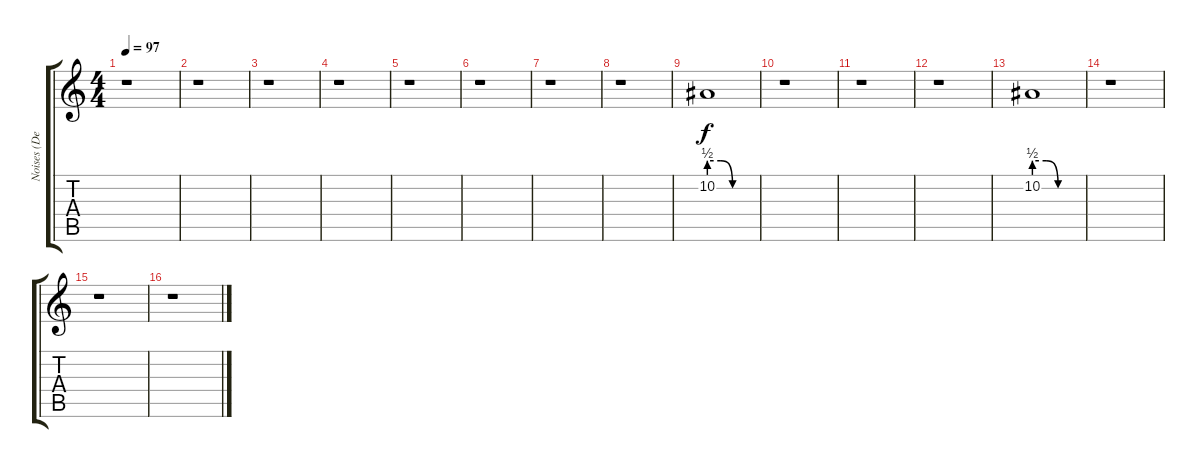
\track ("Noises (Delay)" "Noises (De") {instrument pad5bowed}
\staff {score tabs}
\tuning (E4 B3 G3 D3 A2 E2) {hide}
\ts (4 4)
\tempo 97
\clef g2
\ks c
r.1{dy f} |
r.1 |
r.1 |
r.1 |
r.1 |
r.1 |
r.1 |
r.1 |
10.2{be (custom 0 2 15 2 30 0 60 0)}.1 |
r.1 |
r.1 |
r.1 |
10.2{be (custom 0 2 15 2 30 0 60 0)}.1 |
r.1 |
r.1 |
r.1
